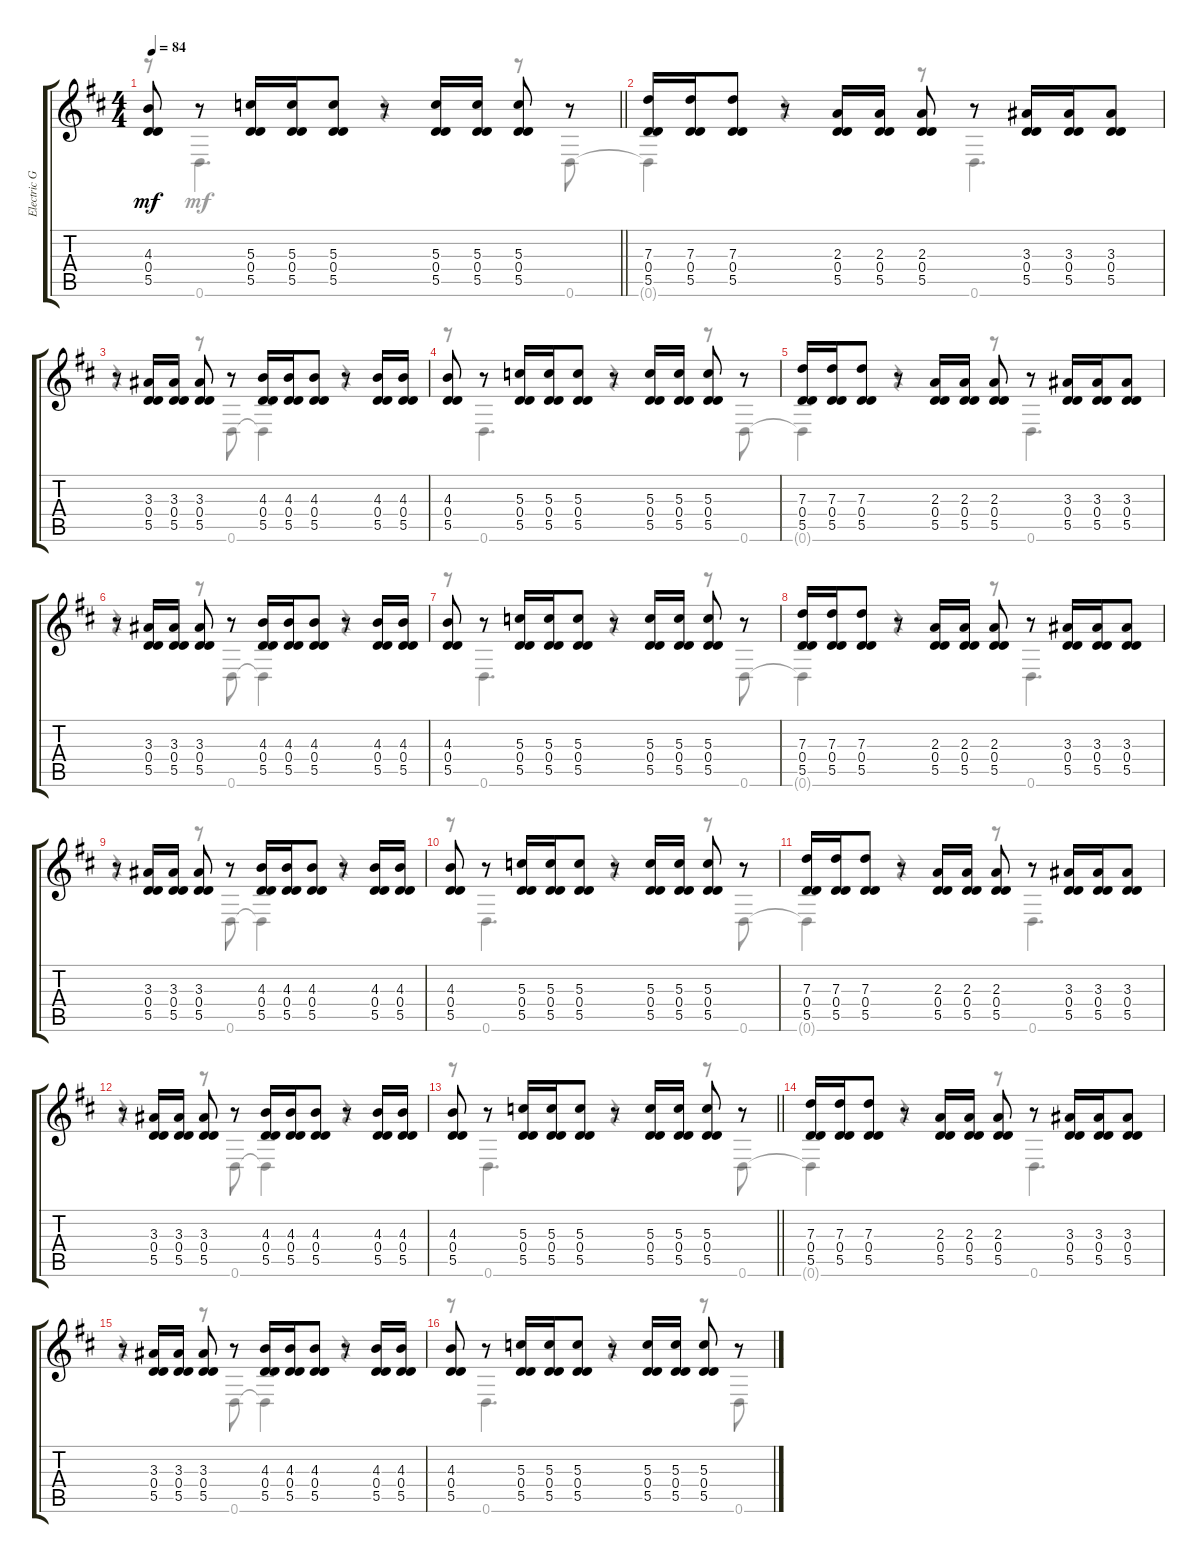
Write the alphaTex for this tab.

\track ("Electric Guitar 1" "Electric G") {instrument overdrivenguitar}
\staff {score tabs}
\tuning (D4 A3 G3 D3 A2 D2) {hide}
\voice
\ts (4 4)
\tempo 84
\clef g2
\barLineRight lightlight
\ks d
(4.3 0.4 5.5).8{dy mf} r.8 (5.3 0.4 5.5).16 (5.3 0.4 5.5).16 (5.3 0.4 5.5).8 r.8 (5.3 0.4 5.5).16 (5.3 0.4 5.5).16 (5.3 0.4 5.5).8 r.8 |
(7.3 0.4 5.5).16 (7.3 0.4 5.5).16 (7.3 0.4 5.5).8 r.8 (2.3 0.4 5.5).16 (2.3 0.4 5.5).16 (2.3 0.4 5.5).8 r.8 (3.3 0.4 5.5).16 (3.3 0.4 5.5).16 (3.3 0.4 5.5).8 |
r.8 (3.3 0.4 5.5).16 (3.3 0.4 5.5).16 (3.3 0.4 5.5).8 r.8 (4.3 0.4 5.5).16 (4.3 0.4 5.5).16 (4.3 0.4 5.5).8 r.8 (4.3 0.4 5.5).16 (4.3 0.4 5.5).16 |
(4.3 0.4 5.5).8 r.8 (5.3 0.4 5.5).16 (5.3 0.4 5.5).16 (5.3 0.4 5.5).8 r.8 (5.3 0.4 5.5).16 (5.3 0.4 5.5).16 (5.3 0.4 5.5).8 r.8 |
(7.3 0.4 5.5).16 (7.3 0.4 5.5).16 (7.3 0.4 5.5).8 r.8 (2.3 0.4 5.5).16 (2.3 0.4 5.5).16 (2.3 0.4 5.5).8 r.8 (3.3 0.4 5.5).16 (3.3 0.4 5.5).16 (3.3 0.4 5.5).8 |
r.8 (3.3 0.4 5.5).16 (3.3 0.4 5.5).16 (3.3 0.4 5.5).8 r.8 (4.3 0.4 5.5).16 (4.3 0.4 5.5).16 (4.3 0.4 5.5).8 r.8 (4.3 0.4 5.5).16 (4.3 0.4 5.5).16 |
(4.3 0.4 5.5).8 r.8 (5.3 0.4 5.5).16 (5.3 0.4 5.5).16 (5.3 0.4 5.5).8 r.8 (5.3 0.4 5.5).16 (5.3 0.4 5.5).16 (5.3 0.4 5.5).8 r.8 |
(7.3 0.4 5.5).16 (7.3 0.4 5.5).16 (7.3 0.4 5.5).8 r.8 (2.3 0.4 5.5).16 (2.3 0.4 5.5).16 (2.3 0.4 5.5).8 r.8 (3.3 0.4 5.5).16 (3.3 0.4 5.5).16 (3.3 0.4 5.5).8 |
r.8 (3.3 0.4 5.5).16 (3.3 0.4 5.5).16 (3.3 0.4 5.5).8 r.8 (4.3 0.4 5.5).16 (4.3 0.4 5.5).16 (4.3 0.4 5.5).8 r.8 (4.3 0.4 5.5).16 (4.3 0.4 5.5).16 |
(4.3 0.4 5.5).8 r.8 (5.3 0.4 5.5).16 (5.3 0.4 5.5).16 (5.3 0.4 5.5).8 r.8 (5.3 0.4 5.5).16 (5.3 0.4 5.5).16 (5.3 0.4 5.5).8 r.8 |
(7.3 0.4 5.5).16 (7.3 0.4 5.5).16 (7.3 0.4 5.5).8 r.8 (2.3 0.4 5.5).16 (2.3 0.4 5.5).16 (2.3 0.4 5.5).8 r.8 (3.3 0.4 5.5).16 (3.3 0.4 5.5).16 (3.3 0.4 5.5).8 |
r.8 (3.3 0.4 5.5).16 (3.3 0.4 5.5).16 (3.3 0.4 5.5).8 r.8 (4.3 0.4 5.5).16 (4.3 0.4 5.5).16 (4.3 0.4 5.5).8 r.8 (4.3 0.4 5.5).16 (4.3 0.4 5.5).16 |
\barLineRight lightlight
(4.3 0.4 5.5).8 r.8 (5.3 0.4 5.5).16 (5.3 0.4 5.5).16 (5.3 0.4 5.5).8 r.8 (5.3 0.4 5.5).16 (5.3 0.4 5.5).16 (5.3 0.4 5.5).8 r.8 |
(7.3 0.4 5.5).16 (7.3 0.4 5.5).16 (7.3 0.4 5.5).8 r.8 (2.3 0.4 5.5).16 (2.3 0.4 5.5).16 (2.3 0.4 5.5).8 r.8 (3.3 0.4 5.5).16 (3.3 0.4 5.5).16 (3.3 0.4 5.5).8 |
r.8 (3.3 0.4 5.5).16 (3.3 0.4 5.5).16 (3.3 0.4 5.5).8 r.8 (4.3 0.4 5.5).16 (4.3 0.4 5.5).16 (4.3 0.4 5.5).8 r.8 (4.3 0.4 5.5).16 (4.3 0.4 5.5).16 |
(4.3 0.4 5.5).8 r.8 (5.3 0.4 5.5).16 (5.3 0.4 5.5).16 (5.3 0.4 5.5).8 r.8 (5.3 0.4 5.5).16 (5.3 0.4 5.5).16 (5.3 0.4 5.5).8 r.8
\voice
\clef g2
\ottava regular
\simile none
\barLineRight lightlight
\ks d
r.8{dy mf} 0.6.4{d} r.4 r.8 0.6.8 |
0.6{t}.4 r.4 r.8 0.6.4{d} |
r.4 r.8 0.6.8 0.6{t}.4 r.4 |
r.8 0.6.4{d} r.4 r.8 0.6.8 |
0.6{t}.4 r.4 r.8 0.6.4{d} |
r.4 r.8 0.6.8 0.6{t}.4 r.4 |
r.8 0.6.4{d} r.4 r.8 0.6.8 |
0.6{t}.4 r.4 r.8 0.6.4{d} |
r.4 r.8 0.6.8 0.6{t}.4 r.4 |
r.8 0.6.4{d} r.4 r.8 0.6.8 |
0.6{t}.4 r.4 r.8 0.6.4{d} |
r.4 r.8 0.6.8 0.6{t}.4 r.4 |
\barLineRight lightlight
r.8 0.6.4{d} r.4 r.8 0.6.8 |
0.6{t}.4 r.4 r.8 0.6.4{d} |
r.4 r.8 0.6.8 0.6{t}.4 r.4 |
r.8 0.6.4{d} r.4 r.8 0.6.8
